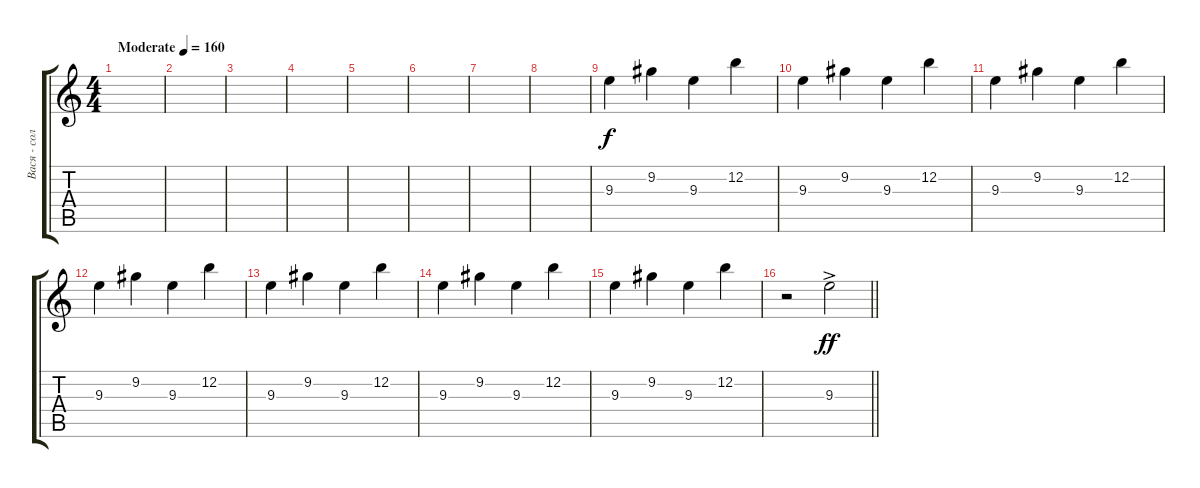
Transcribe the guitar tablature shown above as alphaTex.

\track ("Вася - соло гитара" "Вася - сол") {instrument overdrivenguitar}
\staff {score tabs}
\tuning (E4 B3 G3 D3 A2 E2) {hide}
\ts (4 4)
\tempo (160 "Moderate")
\clef g2
\ks c
|
|
|
|
|
|
|
|
9.3.4 9.2.4 9.3.4 12.2.4 |
9.3.4 9.2.4 9.3.4 12.2.4 |
9.3.4 9.2.4 9.3.4 12.2.4 |
9.3.4 9.2.4 9.3.4 12.2.4 |
9.3.4 9.2.4 9.3.4 12.2.4 |
9.3.4 9.2.4 9.3.4 12.2.4 |
9.3.4 9.2.4 9.3.4 12.2.4 |
\barLineRight lightlight
r.2 9.3{ac}.2{dy ff}
